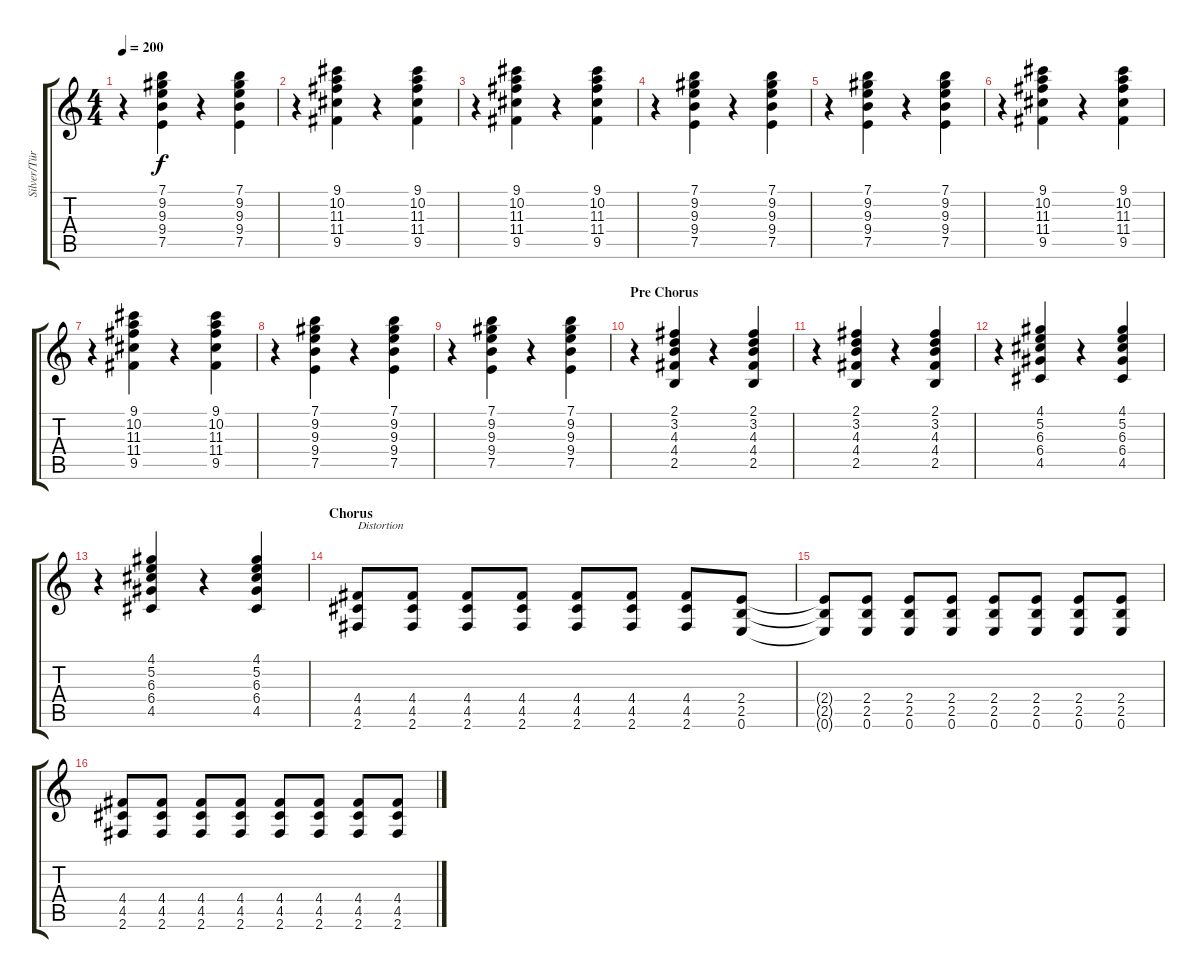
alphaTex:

\track ("Silver/Türk" "Silver/Tür") {instrument electricguitarclean}
\staff {score tabs}
\tuning (E4 B3 G3 D3 A2 E2) {hide}
\ts (4 4)
\tempo 200
\clef g2
\ks c
r.4{dy f} (7.1 9.2 9.3 9.4 7.5).4 r.4 (7.1 9.2 9.3 9.4 7.5).4 |
r.4 (9.1 10.2 11.3 11.4 9.5).4 r.4 (9.1 10.2 11.3 11.4 9.5).4 |
r.4 (9.1 10.2 11.3 11.4 9.5).4 r.4 (9.1 10.2 11.3 11.4 9.5).4 |
r.4 (7.1 9.2 9.3 9.4 7.5).4 r.4 (7.1 9.2 9.3 9.4 7.5).4 |
r.4 (7.1 9.2 9.3 9.4 7.5).4 r.4 (7.1 9.2 9.3 9.4 7.5).4 |
r.4 (9.1 10.2 11.3 11.4 9.5).4 r.4 (9.1 10.2 11.3 11.4 9.5).4 |
r.4 (9.1 10.2 11.3 11.4 9.5).4 r.4 (9.1 10.2 11.3 11.4 9.5).4 |
r.4 (7.1 9.2 9.3 9.4 7.5).4 r.4 (7.1 9.2 9.3 9.4 7.5).4 |
r.4 (7.1 9.2 9.3 9.4 7.5).4 r.4 (7.1 9.2 9.3 9.4 7.5).4 |
\section ("" "Pre Chorus")
r.4 (2.1 3.2 4.3 4.4 2.5).4 r.4 (2.1 3.2 4.3 4.4 2.5).4 |
r.4 (2.1 3.2 4.3 4.4 2.5).4 r.4 (2.1 3.2 4.3 4.4 2.5).4 |
r.4 (4.1 5.2 6.3 6.4 4.5).4 r.4 (4.1 5.2 6.3 6.4 4.5).4 |
r.4 (4.1 5.2 6.3 6.4 4.5).4 r.4 (4.1 5.2 6.3 6.4 4.5).4 |
\section ("" "Chorus")
(4.4 4.5 2.6).8{txt "Distortion" instrument distortionguitar} (4.4 4.5 2.6).8 (4.4 4.5 2.6).8 (4.4 4.5 2.6).8 (4.4 4.5 2.6).8 (4.4 4.5 2.6).8 (4.4 4.5 2.6).8 (2.4 2.5 0.6).8 |
(2.4{t} 2.5{t} 0.6{t}).8 (2.4 2.5 0.6).8 (2.4 2.5 0.6).8 (2.4 2.5 0.6).8 (2.4 2.5 0.6).8 (2.4 2.5 0.6).8 (2.4 2.5 0.6).8 (2.4 2.5 0.6).8 |
(4.4 4.5 2.6).8 (4.4 4.5 2.6).8 (4.4 4.5 2.6).8 (4.4 4.5 2.6).8 (4.4 4.5 2.6).8 (4.4 4.5 2.6).8 (4.4 4.5 2.6).8 (4.4 4.5 2.6).8
